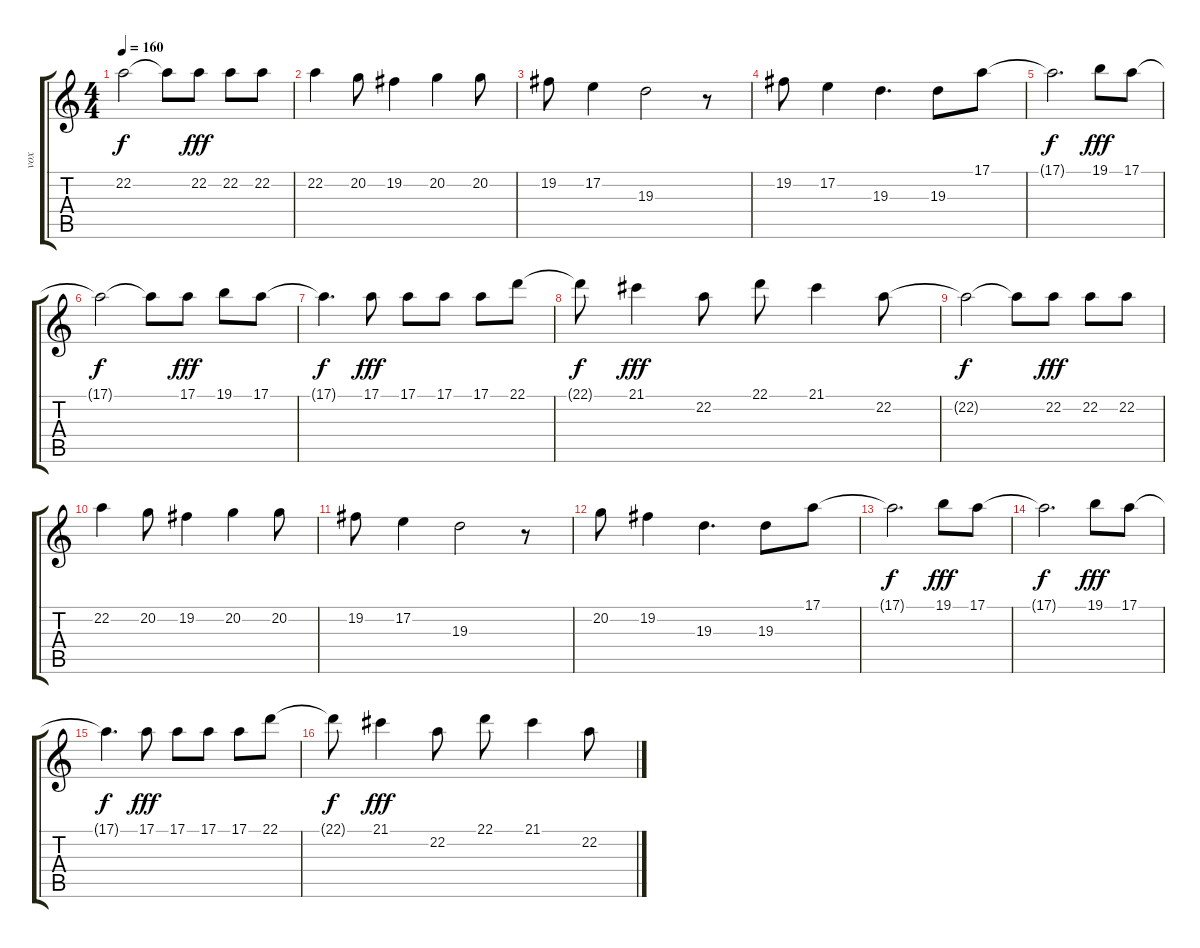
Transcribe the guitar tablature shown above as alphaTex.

\track ("vox" "vox") {instrument brightacousticpiano}
\staff {score tabs}
\tuning (E4 B3 G3 D3 A2 E2) {hide}
\ts (4 4)
\tempo 160
\clef g2
\ks c
22.2{t}.2{dy f} 22.2{t}.8 22.2.8{dy fff} 22.2.8 22.2.8 |
22.2.4 20.2.8 19.2.4 20.2.4 20.2.8 |
19.2.8 17.2.4 19.3.2 r.8 |
19.2.8 17.2.4 19.3.4{d} 19.3.8 17.1.8 |
17.1{t}.2{d dy f} 19.1.8{dy fff} 17.1.8 |
17.1{t}.2{dy f} 17.1{t}.8 17.1.8{dy fff} 19.1.8 17.1.8 |
17.1{t}.4{d dy f} 17.1.8{dy fff} 17.1.8 17.1.8 17.1.8 22.1.8 |
22.1{t}.8{dy f} 21.1.4{dy fff} 22.2.8 22.1.8 21.1.4 22.2.8 |
22.2{t}.2{dy f} 22.2{t}.8 22.2.8{dy fff} 22.2.8 22.2.8 |
22.2.4 20.2.8 19.2.4 20.2.4 20.2.8 |
19.2.8 17.2.4 19.3.2 r.8 |
20.2.8 19.2.4 19.3.4{d} 19.3.8 17.1.8 |
17.1{t}.2{d dy f} 19.1.8{dy fff} 17.1.8 |
17.1{t}.2{d dy f} 19.1.8{dy fff} 17.1.8 |
17.1{t}.4{d dy f} 17.1.8{dy fff} 17.1.8 17.1.8 17.1.8 22.1.8 |
22.1{t}.8{dy f} 21.1.4{dy fff} 22.2.8 22.1.8 21.1.4 22.2.8
